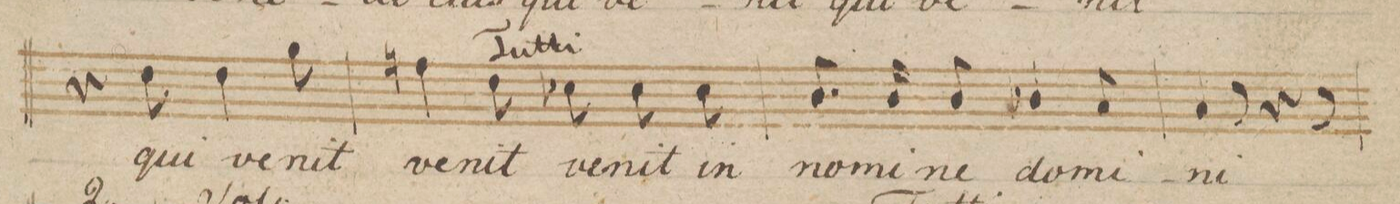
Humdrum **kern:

**kern	**text
*I"Tenore.	*
*clefC4	*
*k[b-e-]	*
*M6/8	*
4r	.
8c\	qui
4c\	ve-
8f\	-nit
=26	=26
4en\	ve-
8c\	-nit
8B-X\	ve-
8B-\	-nit
8B-\	in
=27	=27
8.A/	no-
16A/	-mi-
8A/	-ne
4A-X/	do-
8G/	-mi-
=28	=28
4G/	-ni
8r	.
4r	.
8r	.
=29	=29
*-	*-
